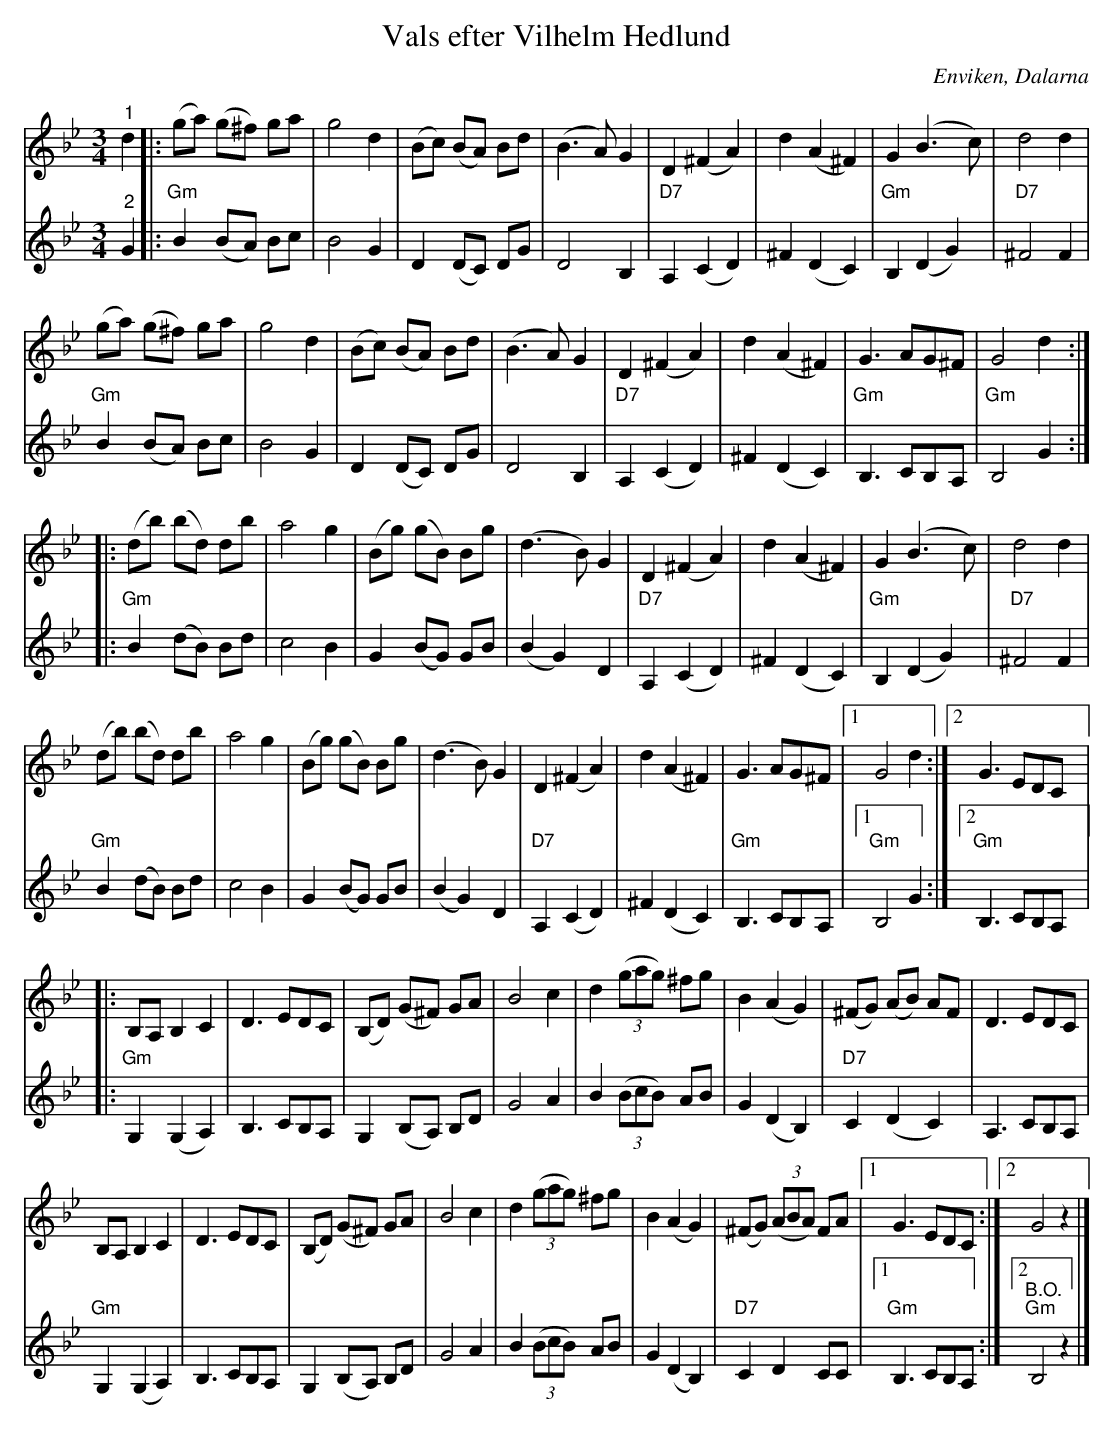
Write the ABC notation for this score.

X:1
T:Vals efter Vilhelm Hedlund
O:Enviken, Dalarna
L:1/8
M:3/4
K:Gm
V:1
"^1" d2 |: (ga) (g^f) ga | g4 d2 | (Bc) (BA) Bd | (B3 A) G2 | D2 (^F2 A2) | d2 (A2 ^F2) | G2 (B3 c) | d4 d2 |
(ga) (g^f) ga | g4 d2 | (Bc) (BA) Bd | (B3 A) G2 | D2 (^F2 A2) | d2 (A2 ^F2) | G3 AG^F | G4 d2 ::
(db) (bd) db | a4 g2 | (Bg) (gB) Bg | (d3 B) G2 | D2 (^F2 A2) | d2 (A2 ^F2) | G2 (B3 c) | d4 d2 |
(db) (bd) db | a4 g2 | (Bg) (gB) Bg | (d3 B) G2 | D2 (^F2 A2) | d2 (A2 ^F2) | G3 AG^F |1 G4 d2 :|2 G3 EDC |:
B,A, B,2 C2 | D3 EDC | (B,D) (G^F) GA | B4 c2 | d2 (3(gag) ^fg | B2 (A2 G2) | (^FG) (AB) AF | D3 EDC |
B,A, B,2 C2 | D3 EDC | (B,D) (G^F) GA | B4 c2 | d2 (3(gag) ^fg | B2 (A2 G2) | (^FG) (3(ABA) FA |1 G3 EDC :|2 G4 z2 |]
V:2
"^2" G2 |:"Gm" B2 (BA) Bc | B4 G2 | D2 (DC) DG | D4 B,2 |"D7" A,2 (C2 D2) | ^F2 (D2 C2) | "Gm" B,2 (D2 G2) |"D7" ^F4 F2 |
"Gm" B2 (BA) Bc | B4 G2 | D2 (DC) DG | D4 B,2 | "D7" A,2 (C2 D2) | ^F2 (D2 C2) |"Gm" B,3 CB,A, |"Gm" B,4 G2 ::
"Gm" B2 (dB) Bd | c4 B2 | G2 (BG) GB | (B2 G2) D2 |"D7" A,2 (C2 D2) | ^F2 (D2 C2) |"Gm" B,2 (D2 G2) |"D7" ^F4 F2 |
"Gm" B2 (dB) Bd | c4 B2 | G2 (BG) GB | (B2 G2) D2 |"D7" A,2 (C2 D2) | ^F2 (D2 C2) | "Gm" B,3 CB,A, |1"Gm" B,4 G2 :|2"Gm" B,3 CB,A, |:
"Gm" G,2 (G,2 A,2) | B,3 CB,A, | G,2 (B,A,) B,D | G4 A2 | B2 (3(BcB) AB | G2 (D2 B,2) |"D7" C2 (D2 C2) | A,3 CB,A, |
"Gm" G,2 (G,2 A,2) | B,3 CB,A, | G,2 (B,A,) B,D | G4 A2 | B2 (3(BcB) AB | G2 (D2 B,2) | "D7" C2 D2 CC |1"Gm" B,3 CB,A, :|2"^B.O.""Gm" B,4 z2 |]
